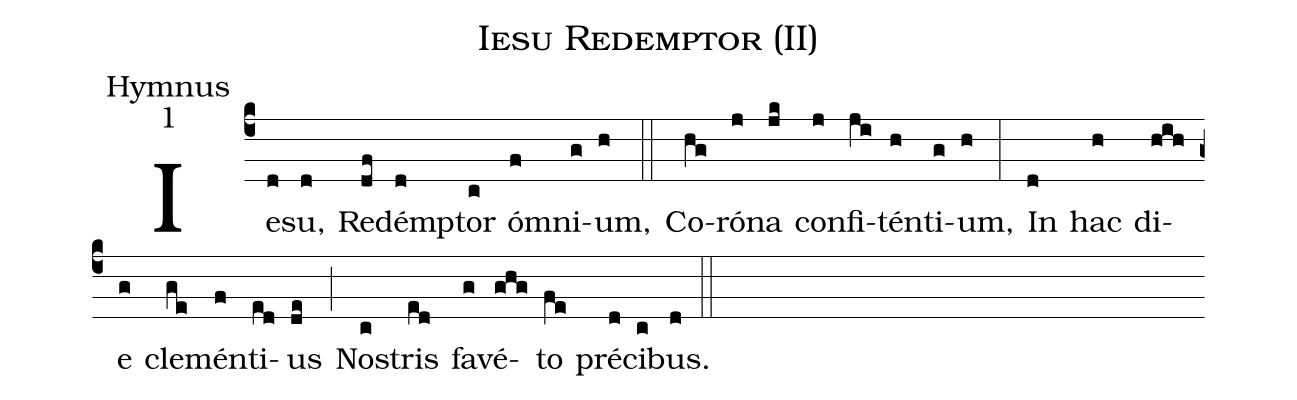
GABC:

name:Iesu Redemptor (II);
office-part:Hymnus;
mode:1;
%%
(c4) Ie(d)su,(d) Re(df)démp(d)tor(c) ó(f)mni(g)um,(h) (::)
Co(hg)ró(j)na(jk) con(j)fi(ji)tén(h)ti(g)um,(h) (:)
In(d) hac(h) di(hih)e(g) cle(ge)mén(f)ti(ed)us(de) (;) No(c)stris(ed) fa(g)vé(ghg)to(fe) pré(d)ci(c)bus.(d) (::)
